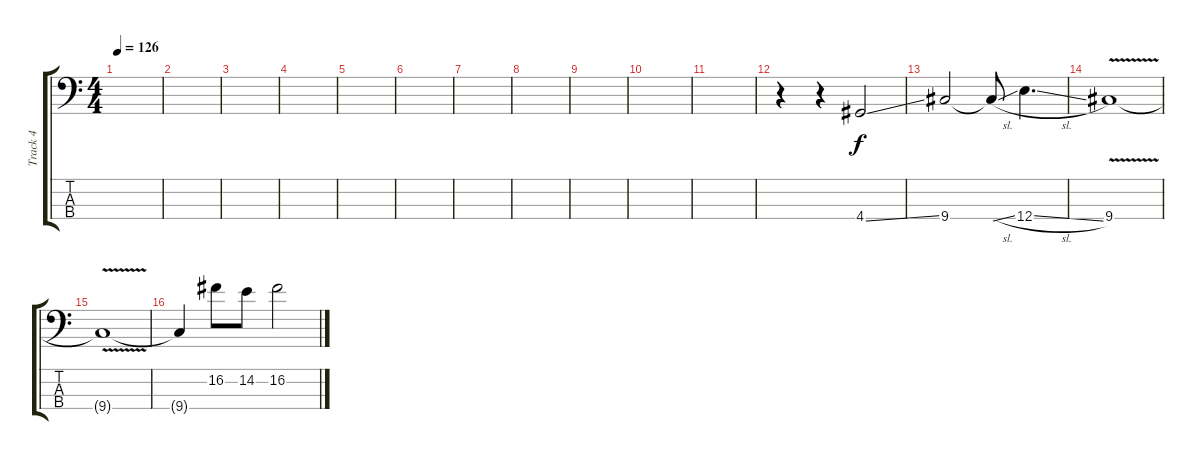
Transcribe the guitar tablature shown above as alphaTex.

\track ("Track 4" "Track 4") {instrument electricbassfinger}
\staff {score tabs}
\tuning (G2 D2 A1 E1) {hide}
\ts (4 4)
\tempo 126
\clef f4
\ks c
|
|
|
|
|
|
|
|
|
|
|
r.4 r.4 4.4{ss}.2 |
9.4.2 9.4{sl t}.8 12.4{sl}.4{d} |
9.4{v}.1 |
9.4{t}.1 |
9.4{t}.4 16.2.8 14.2.8 16.2{ss}.2
